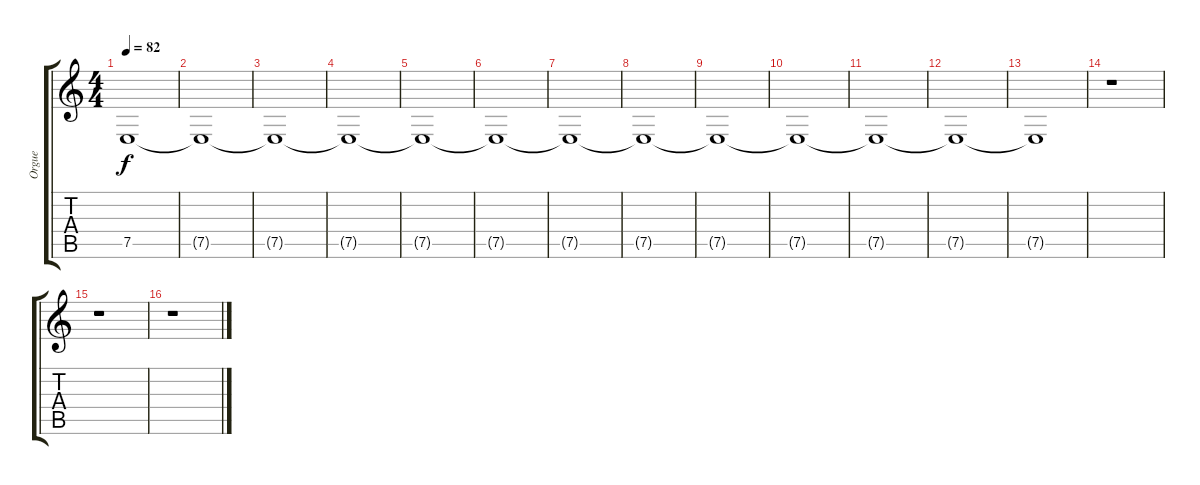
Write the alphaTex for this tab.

\track ("Orgue" "Orgue") {instrument drawbarorgan}
\staff {score tabs}
\tuning (E4 B3 G3 D3 A2 E2) {hide}
\ts (4 4)
\tempo 82
\clef g2
\ks c
7.5{t}.1{dy f} |
7.5{t}.1 |
7.5{t}.1 |
7.5{t}.1 |
7.5{t}.1 |
7.5{t}.1 |
7.5{t}.1 |
7.5{t}.1 |
7.5{t}.1 |
7.5{t}.1 |
7.5{t}.1 |
7.5{t}.1 |
7.5{t}.1 |
r.1 |
r.1 |
r.1
